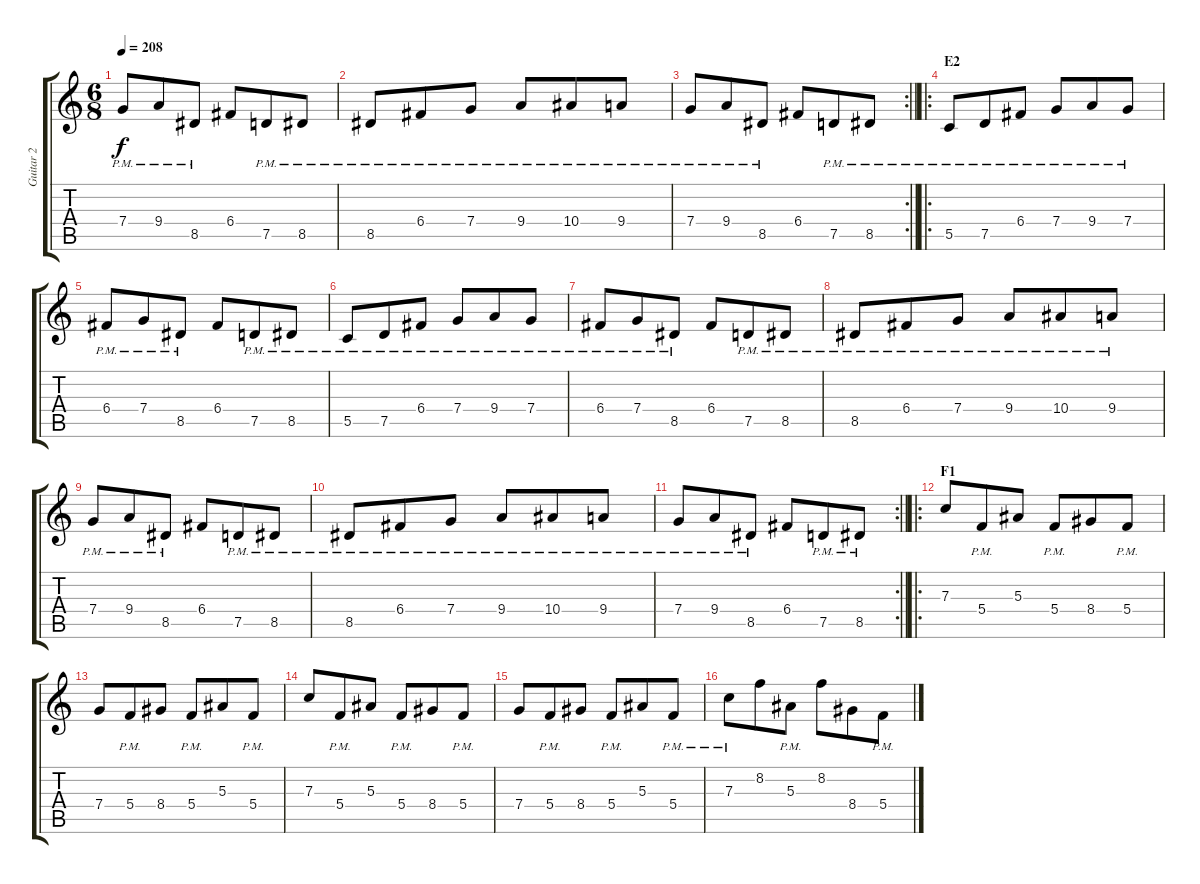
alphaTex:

\track ("Guitar 2" "Guitar 2") {instrument distortionguitar}
\staff {score tabs}
\tuning (D4 A3 F3 C3 G2 D2) {hide}
\ts (6 8)
\tempo 208
\clef g2
\ks c
7.4{pm}.8{dy f} 9.4{pm}.8 8.5{pm}.8 6.4.8 7.5{pm}.8 8.5{pm}.8 |
8.5{pm}.8 6.4{pm}.8 7.4{pm}.8 9.4{pm}.8 10.4{pm}.8 9.4{pm}.8 |
\rc 2
\barLineRight lightlight
7.4{pm}.8 9.4{pm}.8 8.5{pm}.8 6.4.8 7.5{pm}.8 8.5{pm}.8 |
\ro
\section ("" "E2")
5.5{pm}.8 7.5{pm}.8 6.4{pm}.8 7.4{pm}.8 9.4{pm}.8 7.4{pm}.8 |
6.4{pm}.8 7.4{pm}.8 8.5{pm}.8 6.4.8 7.5{pm}.8 8.5{pm}.8 |
5.5{pm}.8 7.5{pm}.8 6.4{pm}.8 7.4{pm}.8 9.4{pm}.8 7.4{pm}.8 |
6.4{pm}.8 7.4{pm}.8 8.5{pm}.8 6.4.8 7.5{pm}.8 8.5{pm}.8 |
8.5{pm}.8 6.4{pm}.8 7.4{pm}.8 9.4{pm}.8 10.4{pm}.8 9.4{pm}.8 |
7.4{pm}.8 9.4{pm}.8 8.5{pm}.8 6.4.8 7.5{pm}.8 8.5{pm}.8 |
8.5{pm}.8 6.4{pm}.8 7.4{pm}.8 9.4{pm}.8 10.4{pm}.8 9.4{pm}.8 |
\rc 2
\barLineRight lightlight
7.4{pm}.8 9.4{pm}.8 8.5{pm}.8 6.4.8 7.5{pm}.8 8.5{pm}.8 |
\ro
\section ("" "F1")
7.3.8 5.4{pm}.8 5.3.8 5.4{pm}.8 8.4.8 5.4{pm}.8 |
7.4.8 5.4{pm}.8 8.4.8 5.4{pm}.8 5.3.8 5.4{pm}.8 |
7.3.8 5.4{pm}.8 5.3.8 5.4{pm}.8 8.4.8 5.4{pm}.8 |
7.4.8 5.4{pm}.8 8.4.8 5.4{pm}.8 5.3.8 5.4{pm}.8 |
7.3{pm}.8 8.2.8 5.3{pm}.8 8.2.8 8.4.8 5.4{pm}.8
